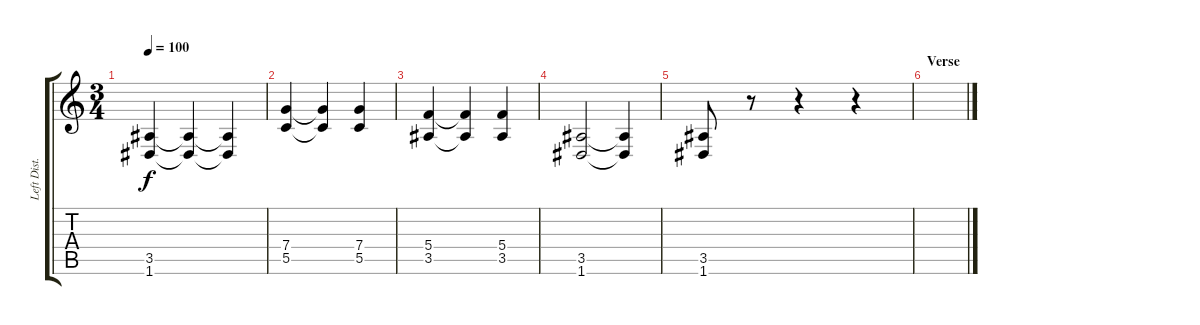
\track ("Left Dist. Guitar" "Left Dist.") {instrument distortionguitar}
\staff {score tabs}
\tuning (D4 A3 F3 C3 G2 D2) {hide}
\ts (3 4)
\tempo 100
\clef g2
\ks c
(3.5 1.6).4{dy f} (3.5{t} 1.6{t}).4 (3.5{t} 1.6{t}).4 |
(7.4 5.5).4 (7.4{t} 5.5{t}).4 (7.4 5.5).4 |
(5.4 3.5).4 (5.4{t} 3.5{t}).4 (5.4 3.5).4 |
(3.5 1.6).2 (3.5{t} 1.6{t}).4 |
(3.5 1.6).8 r.8 r.4 r.4 |
\section ("" "Verse")
